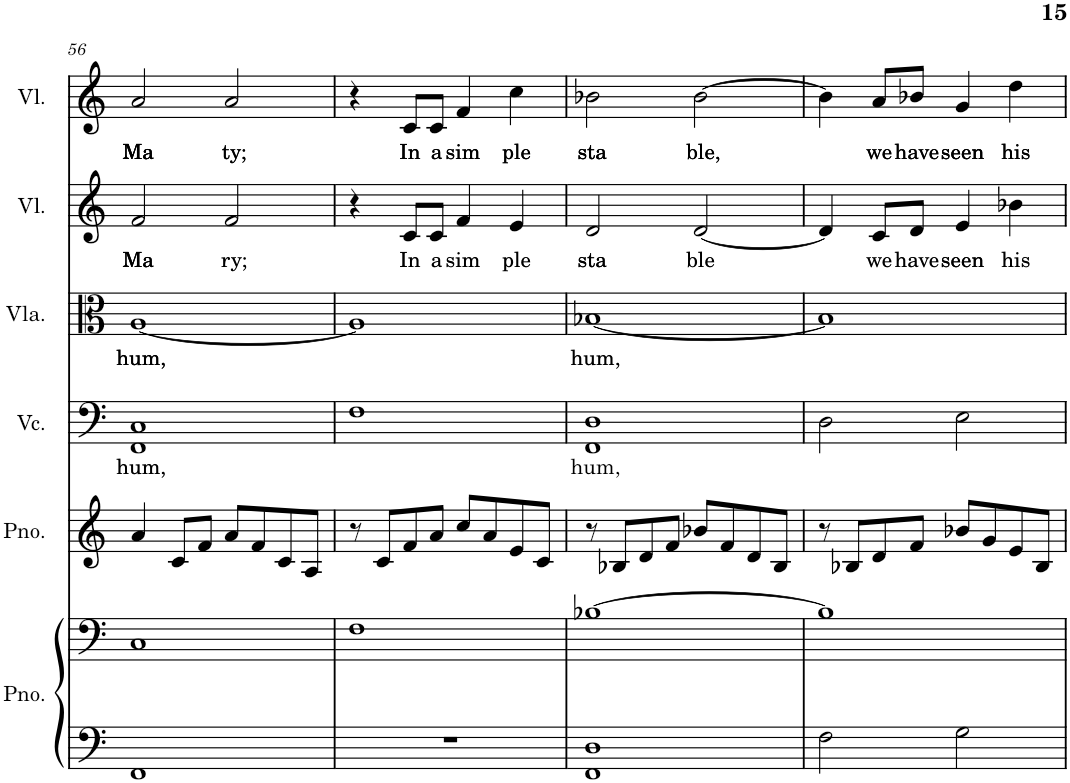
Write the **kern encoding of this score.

**kern	**kern	**kern	**kern	**text	**kern	**text	**kern	**text	**kern	**text
*part6	*part6	*part5	*part4	*part4	*part3	*part3	*part2	*part2	*part1	*part1
*staff7	*staff6	*staff5	*staff4	*staff4	*staff3	*staff3	*staff2	*staff2	*staff1	*staff1
*I"Piano, Staff-2	*	*I"Piano, Staff-1	*I"Cello, Violoncello.	*	*I"Altviool, Viola.	*	*I"Viool, Violino II.	*	*I"Viool, Violino I.	*
*I'Pno.	*	*I'Pno.	*I'Vc.	*	*I'Vla.	*	*I'Vl.	*	*I'Vl.	*
!!LO:PB:g=z
*clefF4	*clefF4	*clefG2	*clefF4	*	*clefC3	*	*clefG2	*	*clefG2	*
*k[]	*k[]	*k[]	*k[]	*	*k[]	*	*k[]	*	*k[]	*
*M2/2	*M2/2	*M2/2	*M2/2	*	*M2/2	*	*M2/2	*	*M2/2	*
=56	=56	=56	=56	=56	=56	=56	=56	=56	=56	=56
!	!	!	!	!LO:LY:b	!	!LO:LY:b	!	!LO:LY:b	!	!LO:LY:b
1FF	1C	4a/	1FF 1C	hum,	[1A	hum,	2f/	Ma	2a/	Ma
.	.	8c/L	.	.	.	.	.	.	.	.
.	.	8f/J	.	.	.	.	.	.	.	.
!	!	!	!	!	!	!	!	!LO:LY:b	!	!LO:LY:b
.	.	8a/L	.	.	.	.	2f/	ry;	2a/	ty;
.	.	8f/	.	.	.	.	.	.	.	.
.	.	8c/	.	.	.	.	.	.	.	.
.	.	8A/J	.	.	.	.	.	.	.	.
=57	=57	=57	=57	=57	=57	=57	=57	=57	=57	=57
1r	1F	8r	1F	.	1A]	.	4r	.	4r	.
.	.	8c/L	.	.	.	.	.	.	.	.
!	!	!	!	!	!	!	!	!LO:LY:b	!	!LO:LY:b
.	.	8f/	.	.	.	.	8c/L	In	8c/L	In
!	!	!	!	!	!	!	!	!LO:LY:b	!	!LO:LY:b
.	.	8a/J	.	.	.	.	8c/J	a	8c/J	a
!	!	!	!	!	!	!	!	!LO:LY:b	!	!LO:LY:b
.	.	8cc/L	.	.	.	.	4f/	sim	4f/	sim
.	.	8a/	.	.	.	.	.	.	.	.
!	!	!	!	!	!	!	!	!LO:LY:b	!	!LO:LY:b
.	.	8e/	.	.	.	.	4e/	ple	4cc\	ple
.	.	8c/J	.	.	.	.	.	.	.	.
=58	=58	=58	=58	=58	=58	=58	=58	=58	=58	=58
!	!	!	!	!LO:LY:b	!	!LO:LY:b	!	!LO:LY:b	!	!LO:LY:b
1FF 1D	[1B-X	8r	1FF 1D	hum,	[1B-X	hum,	2d/	sta	2b-X\	sta
.	.	8B-X/L	.	.	.	.	.	.	.	.
.	.	8d/	.	.	.	.	.	.	.	.
.	.	8f/J	.	.	.	.	.	.	.	.
!	!	!	!	!	!	!	!	!LO:LY:b	!	!LO:LY:b
.	.	8b-X/L	.	.	.	.	[2d/	ble	[2b-\	ble,
.	.	8f/	.	.	.	.	.	.	.	.
.	.	8d/	.	.	.	.	.	.	.	.
.	.	8B-/J	.	.	.	.	.	.	.	.
=59	=59	=59	=59	=59	=59	=59	=59	=59	=59	=59
2F\	1B-]	8r	2D\	.	1B-]	.	4d/]	.	4b-\]	.
.	.	8B-X/L	.	.	.	.	.	.	.	.
!	!	!	!	!	!	!	!	!LO:LY:b	!	!LO:LY:b
.	.	8d/	.	.	.	.	8c/L	we	8a/L	we
!	!	!	!	!	!	!	!	!LO:LY:b	!	!LO:LY:b
.	.	8f/J	.	.	.	.	8d/J	have	8b-X/J	have
!	!	!	!	!	!	!	!	!LO:LY:b	!	!LO:LY:b
2G\	.	8b-X/L	2E\	.	.	.	4e/	seen	4g/	seen
.	.	8g/	.	.	.	.	.	.	.	.
!	!	!	!	!	!	!	!	!LO:LY:b	!	!LO:LY:b
.	.	8e/	.	.	.	.	4b-X\	his	4dd\	his
.	.	8B-/J	.	.	.	.	.	.	.	.
=	=	=	=	=	=	=	=	=	=	=
*-	*-	*-	*-	*-	*-	*-	*-	*-	*-	*-
